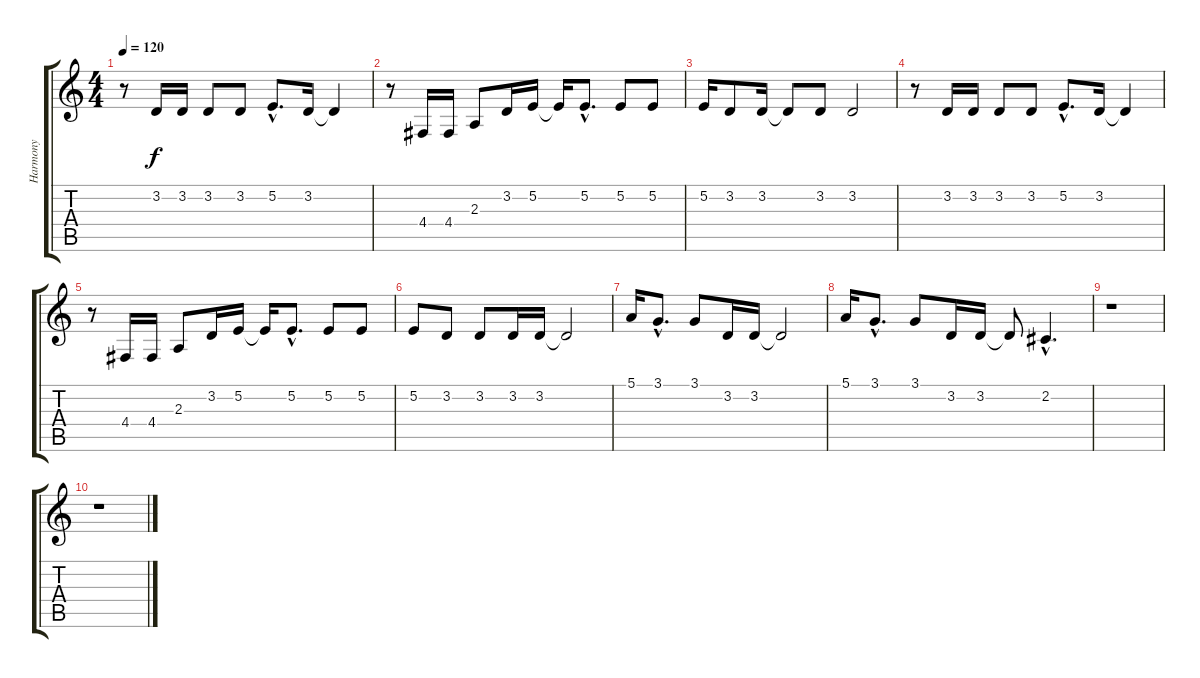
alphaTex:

\track ("Harmony" "Harmony") {instrument brightacousticpiano}
\staff {score tabs}
\tuning (E4 B3 G3 D3 A2 E2) {hide}
\ts (4 4)
\tempo 120
\clef g2
\ks c
r.8{dy f} 3.2.16 3.2.16 3.2.8 3.2.8 5.2{hac}.8{d} 3.2.16 3.2{t}.4 |
r.8 4.4.16 4.4.16 2.3.8 3.2.16 5.2.16 5.2{t}.16 5.2{hac}.8{d} 5.2.8 5.2.8 |
5.2.16 3.2.8 3.2.16 3.2{t}.8 3.2.8 3.2.2 |
r.8 3.2.16 3.2.16 3.2.8 3.2.8 5.2{hac}.8{d} 3.2.16 3.2{t}.4 |
r.8 4.4.16 4.4.16 2.3.8 3.2.16 5.2.16 5.2{t}.16 5.2{hac}.8{d} 5.2.8 5.2.8 |
5.2.8 3.2.8 3.2.8 3.2.16 3.2.16 3.2{t}.2 |
5.1.16 3.1{hac}.8{d} 3.1.8 3.2.16 3.2.16 3.2{t}.2 |
5.1.16 3.1{hac}.8{d} 3.1.8 3.2.16 3.2.16 3.2{t}.8 2.2{hac}.4{d} |
r.1 |
r.1
